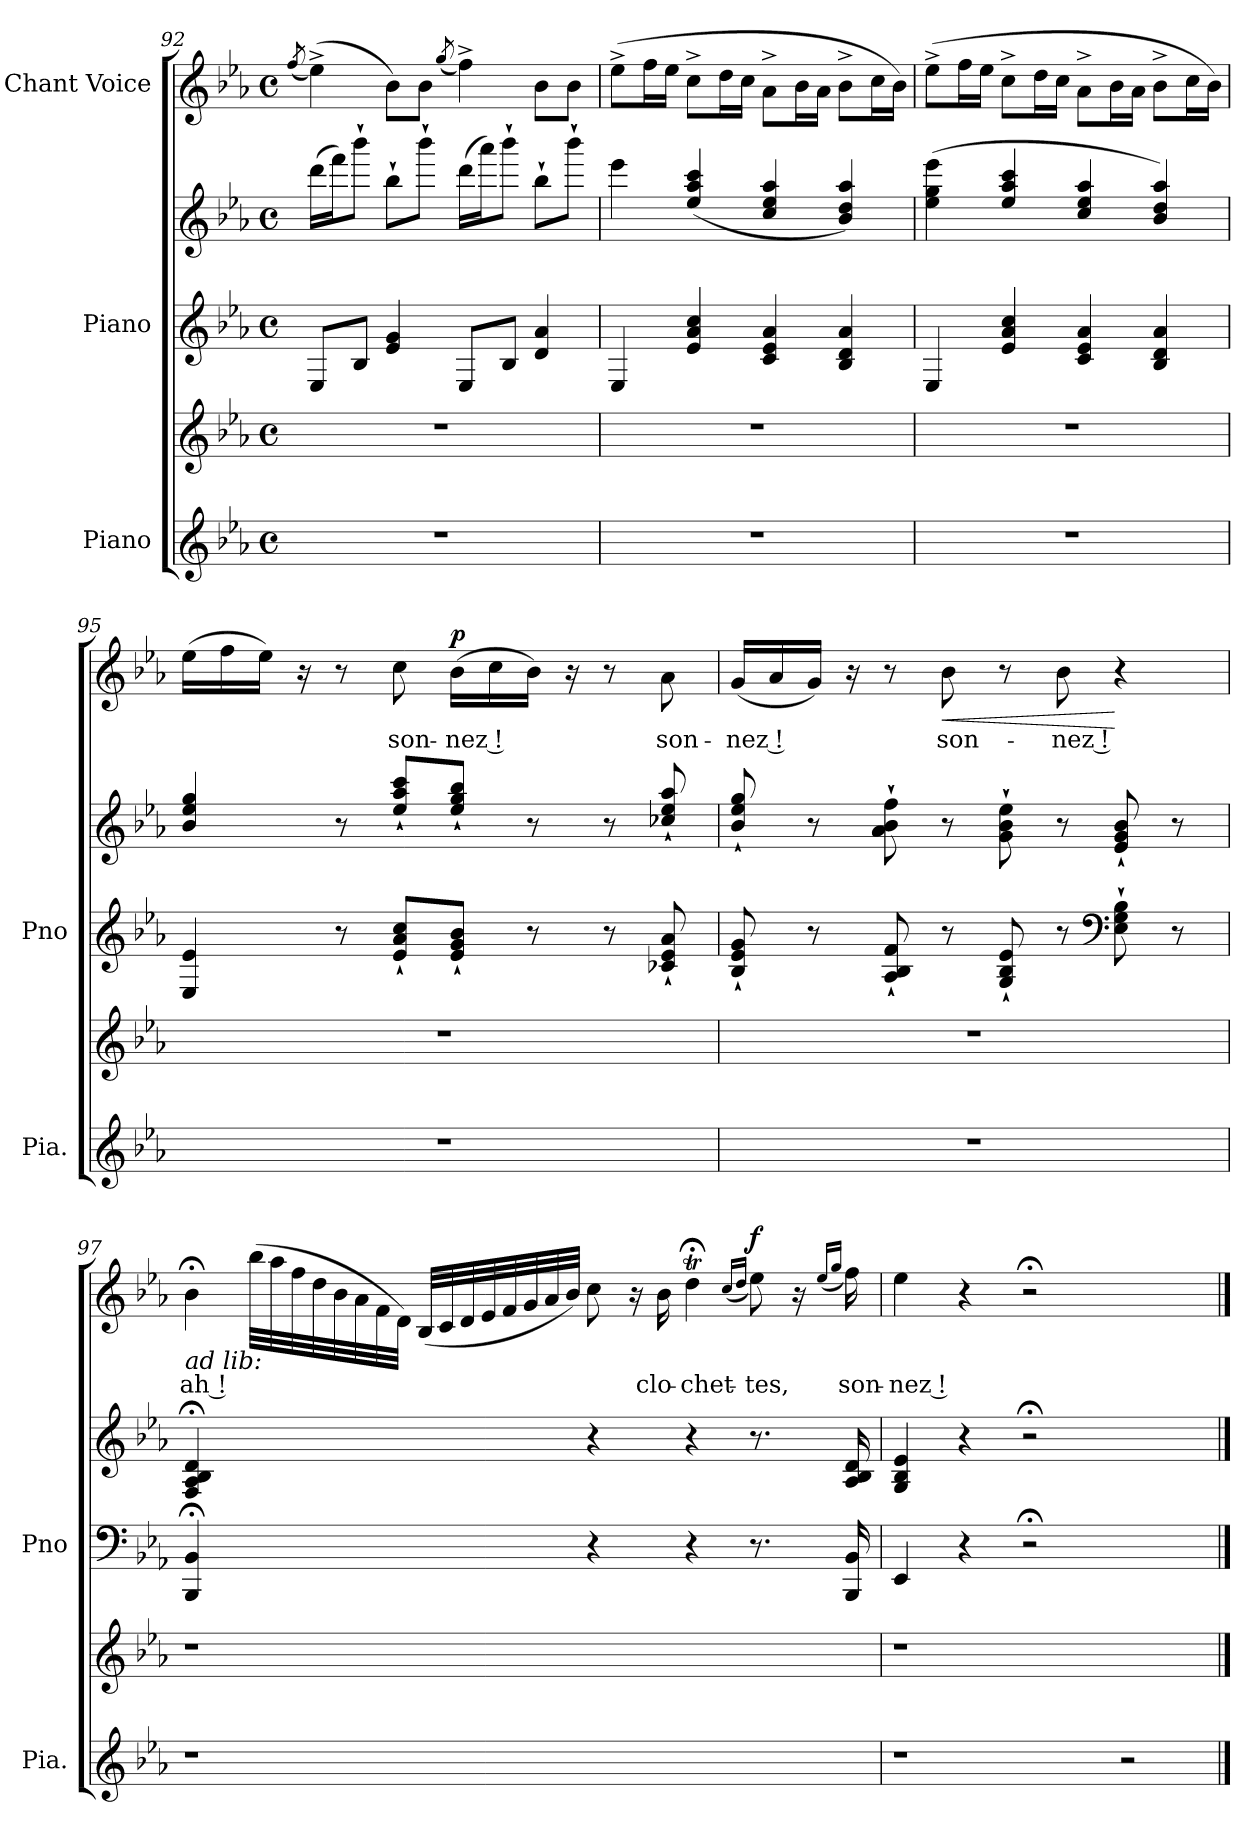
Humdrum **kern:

**kern	**kern	**kern	**kern	**kern	**text	**dynam
*part3	*part3	*part2	*part2	*part1	*part1	*part1
*staff5	*staff4	*staff3	*staff2	*staff1	*staff1	*staff1
*I"Piano	*	*I"Piano	*	*I"Chant Voice	*	*
*I'Pia.	*	*I'Pno	*	*	*	*
!!LO:LB:g=z
*clefG2	*clefG2	*clefG2	*clefG2	*clefG2	*	*
*k[b-e-a-]	*k[b-e-a-]	*k[b-e-a-]	*k[b-e-a-]	*k[b-e-a-]	*	*
*M4/4	*M4/4	*M4/4	*M4/4	*M4/4	*	*
*met(c)	*met(c)	*met(c)	*met(c)	*met(c)	*	*
=92	=92	=92	=92	=92	=92	=92
.	.	.	.	(8qff/	.	.
1r	1r	8E-/L	(16ddd\LL	(4ee-^<\)	.	.
.	.	.	16fff\J)	.	.	.
.	.	8B-/J	8bbb-`\J	.	.	.
.	.	4e-/ 4g/	8bb-`\L	8b-\L)	.	.
.	.	.	8bbb-`\J	8b-\J	.	.
.	.	.	.	(8qgg/	.	.
.	.	8E-/L	(16ddd\LL	4ff^<\)	.	.
.	.	.	16aaa-\J)	.	.	.
.	.	8B-/J	8bbb-`\J	.	.	.
.	.	4d/ 4a-/	8bb-`\L	8b-\L	.	.
.	.	.	8bbb-`\J	8b-\J	.	.
=93	=93	=93	=93	=93	=93	=93
1r	1r	4E-/	4eee-\	(8ee-^\L	.	.
.	.	.	.	16ff\L	.	.
.	.	.	.	16ee-\JJ	.	.
.	.	4e-/ 4a-/ 4cc/	(4ee-/ 4aa-/ 4ccc/	8cc^\L	.	.
.	.	.	.	16dd\L	.	.
.	.	.	.	16cc\JJ	.	.
.	.	4c/ 4e-/ 4a-/	4cc/ 4ee-/ 4aa-/	8a-^\L	.	.
.	.	.	.	16b-\L	.	.
.	.	.	.	16a-\JJ	.	.
.	.	4B-/ 4d/ 4a-/	4b-/ 4dd/ 4aa-/)	8b-^\L	.	.
.	.	.	.	16cc\L	.	.
.	.	.	.	16b-\JJ)	.	.
!!LO:LB:g=z
=94	=94	=94	=94	=94	=94	=94
1r	1r	4E-/	(4ee-\ 4gg\ 4eee-\	(8ee-^\L	.	.
.	.	.	.	16ff\L	.	.
.	.	.	.	16ee-\JJ	.	.
.	.	4e-/ 4a-/ 4cc/	4ee-/ 4aa-/ 4ccc/	8cc^\L	.	.
.	.	.	.	16dd\L	.	.
.	.	.	.	16cc\JJ	.	.
.	.	4c/ 4e-/ 4a-/	4cc/ 4ee-/ 4aa-/	8a-^\L	.	.
.	.	.	.	16b-\L	.	.
.	.	.	.	16a-\JJ	.	.
.	.	4B-/ 4d/ 4a-/	4b-/ 4dd/ 4aa-/)	8b-^\L	.	.
.	.	.	.	16cc\L	.	.
.	.	.	.	16b-\JJ)	.	.
=95	=95	=95	=95	=95	=95	=95
1r	1r	4E-/ 4e-/	4b-/ 4ee-/ 4gg/	(16ee-\LL	.	.
.	.	.	.	16ff\	.	.
!	!	!	!	!	!LO:LY:b	!
.	.	.	.	16ee-\JJ)	-	.
.	.	.	.	16r	.	.
.	.	8r	8r	8r	.	.
!	!	!	!	!	!LO:LY:b	!
.	.	8e-/` 8a-/` 8cc/`L	8ee-/` 8aa-/` 8ccc/`L	8cc\	son-	.
!	!	!	!	!	!LO:LY:b	!LO:DY:a
.	.	8e-/` 8g/` 8b-/`J	8ee-/` 8gg/` 8bb-/`J	(16b-\LL	-nez !	p
.	.	.	.	16cc\	.	.
.	.	8r	8r	16b-\JJ)	.	.
.	.	.	.	16r	.	.
.	.	8r	8r	8r	.	.
!	!	!	!	!	!LO:LY:b	!
.	.	8c-X/` 8e-/` 8a-/`	8cc-X/` 8ee-/` 8aa-/`	8a-\	son-	.
=96	=96	=96	=96	=96	=96	=96
!	!	!	!	!	!LO:LY:b	!
1r	1r	8B-/` 8e-/` 8g/`	8b-/` 8ee-/` 8gg/`	(16g/LL	-nez !	.
.	.	.	.	16a-/	.	.
.	.	8r	8r	16g/JJ)	.	.
.	.	.	.	16r	.	.
.	.	8A-/` 8B-/` 8f/`	8a-\` 8b-\` 8ff\`	8r	.	.
!	!	!	!	!	!LO:LY:b	!LO:HP:b
.	.	8r	8r	8b-\	son-	<
.	.	8G/` 8B-/` 8e-/`	8g\` 8b-\` 8ee-\`	8r	.	.
!	!	!	!	!	!LO:LY:b	!
.	.	8r	8r	8b-\	-nez !	.
*	*	*clefF4	*	*	*	*
.	.	8E-\` 8G\` 8B-\`	8e-/` 8g/` 8b-/`	4r	.	[
.	.	8r	8r	.	.	.
!!LO:LB:g=z
=97	=97	=97	=97	=97	=97	=97
!	!	!	!	!LO:TX:b:i:t=ad  lib&colon;	!	!
!	!	!	!	!	!LO:LY:b	!
1r	1r	4BBB-/; 4BB-/;	4F/;< 4A-/;< 4B-/;< 4d/;<	4b-;<\	-ah !	.
.	.	4ryy	4ryy	(32bb-!\LLL	.	.
.	.	.	.	32aa-!\	.	.
.	.	.	.	32ff!\	.	.
.	.	.	.	32dd!\	.	.
.	.	.	.	32b-!\	.	.
.	.	.	.	32a-!\	.	.
.	.	.	.	32f!\	.	.
.	.	.	.	32d!\JJJ)	.	.
.	.	4ryy	4ryy	(32B-!/LLL	.	.
.	.	.	.	32c!/	.	.
.	.	.	.	32d!/	.	.
.	.	.	.	32e-!/	.	.
.	.	.	.	32f!/	.	.
.	.	.	.	32g!/	.	.
.	.	.	.	32a-!/	.	.
.	.	.	.	32b-!/JJJ)	.	.
.	.	4r	4r	8cc\	.	.
.	.	.	.	16r	.	.
!	!	!	!	!	!LO:LY:b	!
.	.	.	.	16b-\	clo-	.
!	!	!	!	!	!LO:LY:b	!
2ryy	2ryy	4r	4r	4dd;<t\	-chet-	.
.	.	.	.	(16qcc/LL	.	.
.	.	.	.	16qdd/JJ	.	.
!	!	!	!	!	!LO:LY:b	!LO:DY:a
.	.	8.r	8.r	8ee-\)	-tes,	f
.	.	.	.	16r	.	.
.	.	.	.	(16qee-/LL	.	.
.	.	.	.	16qgg/JJ	.	.
!	!	!	!	!	!LO:LY:b	!
.	.	16BBB-/ 16BB-/	16A-/ 16B-/ 16d/	16ff\)	son-	.
=98	=98	=98	=98	=98	=98	=98
!	!	!	!	!	!LO:LY:b	!
1r	1r	4EE-/	4G/ 4B-/ 4e-/	4ee-\	-nez !	.
.	.	4r	4r	4r	.	.
.	.	2r;<	2r;<	2r;<	.	.
2r	2ryy	2ryy	2ryy	2ryy	.	.
==	==	==	==	==	==	==
*-	*-	*-	*-	*-	*-	*-
